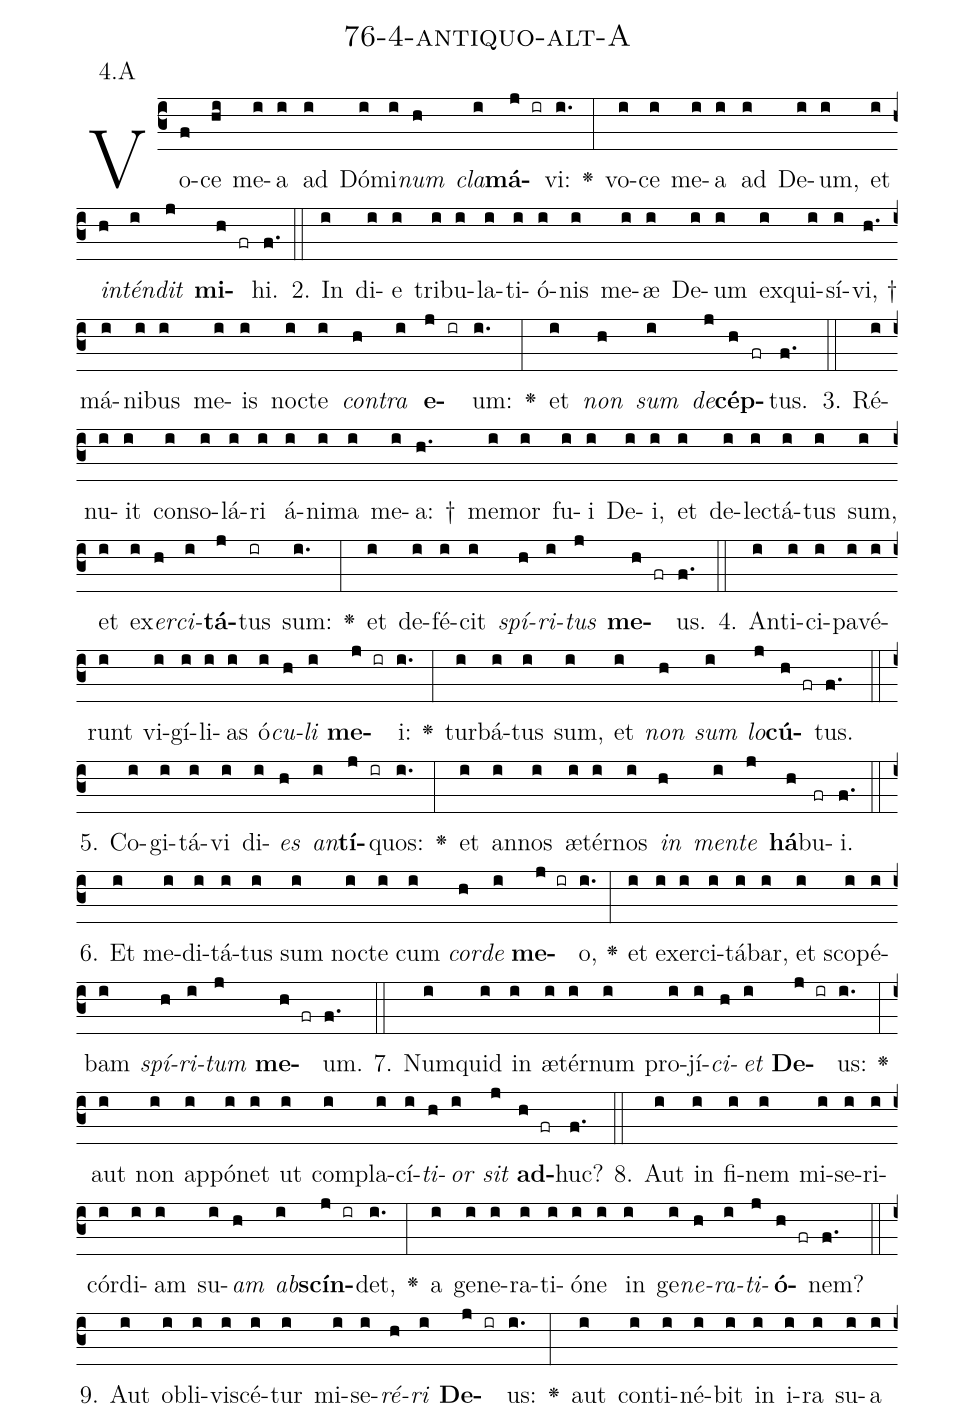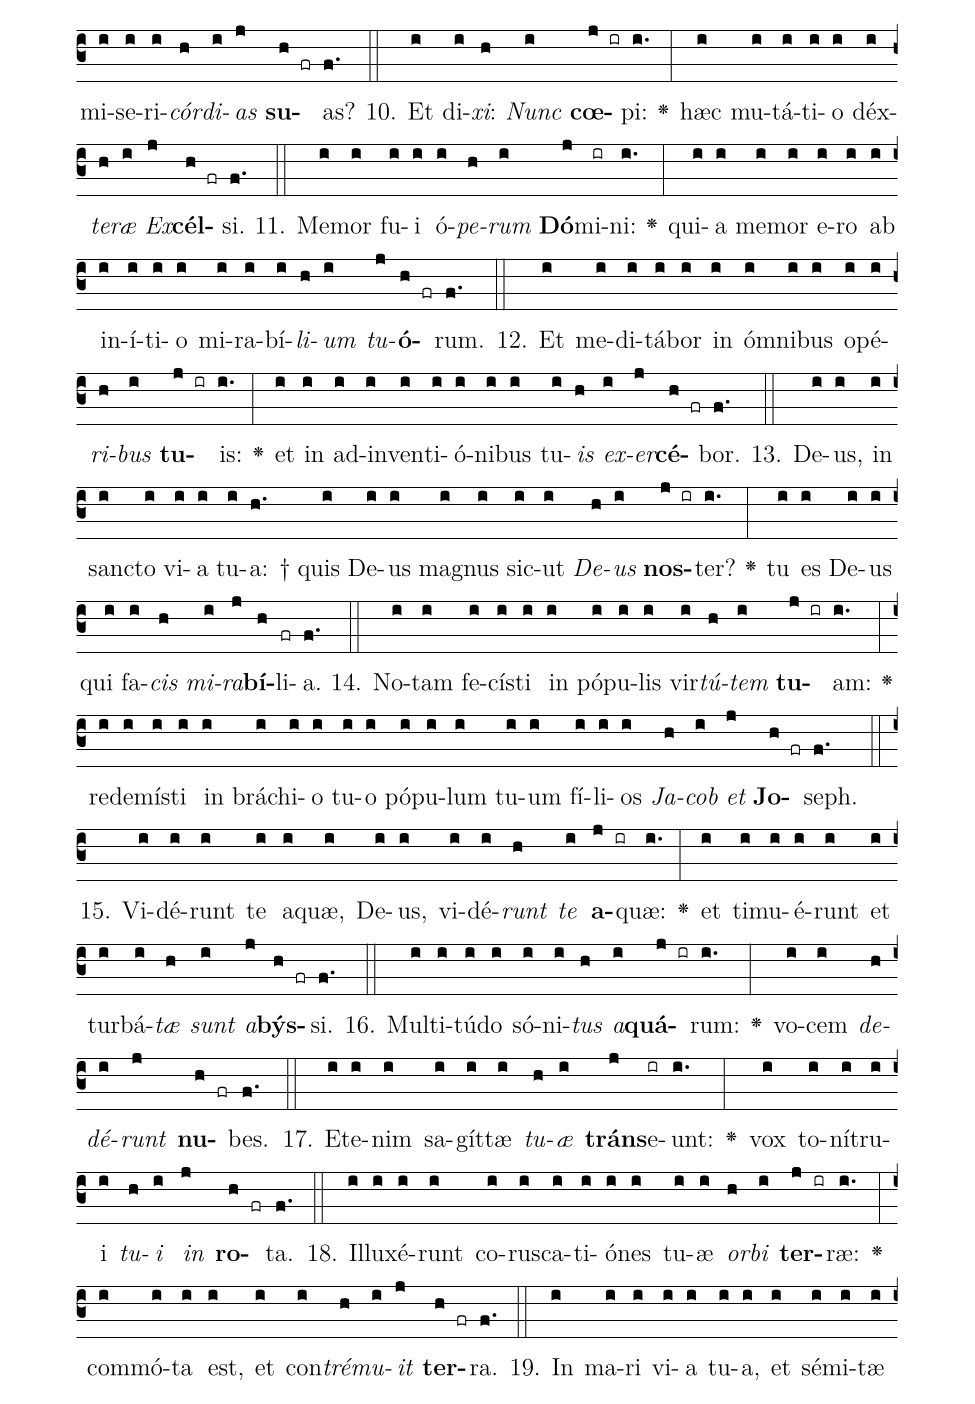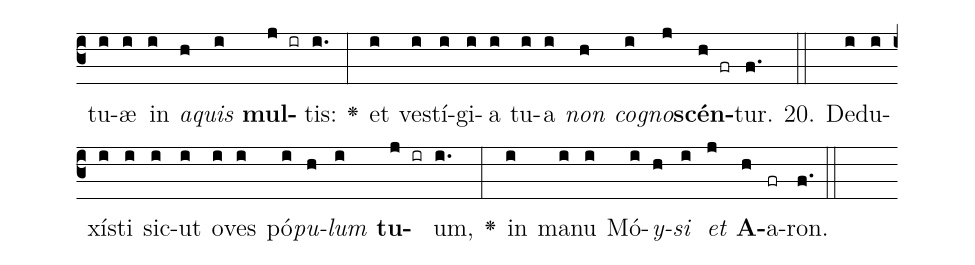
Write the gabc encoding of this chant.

name: 76-4-antiquo-alt-A;
annotation: 4.A;
%%
(c3)Vo(f)ce(hi) me(i)a(i) ad(i) Dó(i)mi(i)<i>num</i>(h) <i>cla</i>(i)<b>má</b>(j ir)vi:(i.) <v>\greheightstar</v>(:) vo(i)ce(i) me(i)a(i) ad(i) De(i)um,(i) et(i) <i>in</i>(h)<i>tén</i>(i)<i>dit</i>(j) <b>mi</b>(h fr)hi.(f.) (::)
2. In(i) di(i)e(i) tri(i)bu(i)la(i)ti(i)ó(i)nis(i) me(i)æ(i) De(i)um(i) ex(i)qui(i)sí(i)vi, †(h.) má(i)ni(i)bus(i) me(i)is(i) noc(i)te(i) <i>con</i>(h)<i>tra</i>(i) <b>e</b>(j ir)um:(i.) <v>\greheightstar</v>(:) et(i) <i>non</i>(h) <i>sum</i>(i) <i>de</i>(j)<b>cép</b>(h fr)tus.(f.) (::)
3. Ré(i)nu(i)it(i) con(i)so(i)lá(i)ri(i) á(i)ni(i)ma(i) me(i)a: †(h.) me(i)mor(i) fu(i)i(i) De(i)i,(i) et(i) de(i)lec(i)tá(i)tus(i) sum,(i) et(i) ex(i)<i>er</i>(h)<i>ci</i>(i)<b>tá</b>(j)tus(ir) sum:(i.) <v>\greheightstar</v>(:) et(i) de(i)fé(i)cit(i) <i>spí</i>(h)<i>ri</i>(i)<i>tus</i>(j) <b>me</b>(h fr)us.(f.) (::)
4. An(i)ti(i)ci(i)pa(i)vé(i)runt(i) vi(i)gí(i)li(i)as(i) ó(i)<i>cu</i>(h)<i>li</i>(i) <b>me</b>(j ir)i:(i.) <v>\greheightstar</v>(:) tur(i)bá(i)tus(i) sum,(i) et(i) <i>non</i>(h) <i>sum</i>(i) <i>lo</i>(j)<b>cú</b>(h fr)tus.(f.) (::)
5. Co(i)gi(i)tá(i)vi(i) di(i)<i>es</i>(h) <i>an</i>(i)<b>tí</b>(j ir)quos:(i.) <v>\greheightstar</v>(:) et(i) an(i)nos(i) æ(i)tér(i)nos(i) <i>in</i>(h) <i>men</i>(i)<i>te</i>(j) <b>há</b>(h)bu(fr)i.(f.) (::)
6. Et(i) me(i)di(i)tá(i)tus(i) sum(i) noc(i)te(i) cum(i) <i>cor</i>(h)<i>de</i>(i) <b>me</b>(j ir)o,(i.) <v>\greheightstar</v>(:) et(i) ex(i)er(i)ci(i)tá(i)bar,(i) et(i) sco(i)pé(i)bam(i) <i>spí</i>(h)<i>ri</i>(i)<i>tum</i>(j) <b>me</b>(h fr)um.(f.) (::)
7. Num(i)quid(i) in(i) æ(i)tér(i)num(i) pro(i)jí(i)<i>ci</i>(h)<i>et</i>(i) <b>De</b>(j ir)us:(i.) <v>\greheightstar</v>(:) aut(i) non(i) ap(i)pó(i)net(i) ut(i) com(i)pla(i)cí(i)<i>ti</i>(h)<i>or</i>(i) <i>sit</i>(j) <b>ad</b>(h fr)huc?(f.) (::)
8. Aut(i) in(i) fi(i)nem(i) mi(i)se(i)ri(i)cór(i)di(i)am(i) su(i)<i>am</i>(h) <i>ab</i>(i)<b>scín</b>(j ir)det,(i.) <v>\greheightstar</v>(:) a(i) ge(i)ne(i)ra(i)ti(i)ó(i)ne(i) in(i) ge(i)<i>ne</i>(h)<i>ra</i>(i)<i>ti</i>(j)<b>ó</b>(h fr)nem?(f.) (::)
9. Aut(i) ob(i)li(i)vi(i)scé(i)tur(i) mi(i)se(i)<i>ré</i>(h)<i>ri</i>(i) <b>De</b>(j ir)us:(i.) <v>\greheightstar</v>(:) aut(i) con(i)ti(i)né(i)bit(i) in(i) i(i)ra(i) su(i)a(i) mi(i)se(i)ri(i)<i>cór</i>(h)<i>di</i>(i)<i>as</i>(j) <b>su</b>(h fr)as?(f.) (::)
10. Et(i) di(i)<i>xi</i>:(h) <i>Nunc</i>(i) <b>cœ</b>(j ir)pi:(i.) <v>\greheightstar</v>(:) hæc(i) mu(i)tá(i)ti(i)o(i) déx(i)<i>te</i>(h)<i>ræ</i>(i) <i>Ex</i>(j)<b>cél</b>(h fr)si.(f.) (::)
11. Me(i)mor(i) fu(i)i(i) ó(i)<i>pe</i>(h)<i>rum</i>(i) <b>Dó</b>(j)mi(ir)ni:(i.) <v>\greheightstar</v>(:) qui(i)a(i) me(i)mor(i) e(i)ro(i) ab(i) in(i)í(i)ti(i)o(i) mi(i)ra(i)bí(i)<i>li</i>(h)<i>um</i>(i) <i>tu</i>(j)<b>ó</b>(h fr)rum.(f.) (::)
12. Et(i) me(i)di(i)tá(i)bor(i) in(i) óm(i)ni(i)bus(i) o(i)pé(i)<i>ri</i>(h)<i>bus</i>(i) <b>tu</b>(j ir)is:(i.) <v>\greheightstar</v>(:) et(i) in(i) ad(i)in(i)ven(i)ti(i)ó(i)ni(i)bus(i) tu(i)<i>is</i>(h) <i>ex</i>(i)<i>er</i>(j)<b>cé</b>(h fr)bor.(f.) (::)
13. De(i)us,(i) in(i) sanc(i)to(i) vi(i)a(i) tu(i)a: †(h.) quis(i) De(i)us(i) ma(i)gnus(i) sic(i)ut(i) <i>De</i>(h)<i>us</i>(i) <b>nos</b>(j ir)ter?(i.) <v>\greheightstar</v>(:) tu(i) es(i) De(i)us(i) qui(i) fa(i)<i>cis</i>(h) <i>mi</i>(i)<i>ra</i>(j)<b>bí</b>(h)li(fr)a.(f.) (::)
14. No(i)tam(i) fe(i)cís(i)ti(i) in(i) pó(i)pu(i)lis(i) vir(i)<i>tú</i>(h)<i>tem</i>(i) <b>tu</b>(j ir)am:(i.) <v>\greheightstar</v>(:) red(i)e(i)mís(i)ti(i) in(i) brá(i)chi(i)o(i) tu(i)o(i) pó(i)pu(i)lum(i) tu(i)um(i) fí(i)li(i)os(i) <i>Ja</i>(h)<i>cob</i>(i) <i>et</i>(j) <b>Jo</b>(h fr)seph.(f.) (::)
15. Vi(i)dé(i)runt(i) te(i) a(i)quæ,(i) De(i)us,(i) vi(i)dé(i)<i>runt</i>(h) <i>te</i>(i) <b>a</b>(j ir)quæ:(i.) <v>\greheightstar</v>(:) et(i) ti(i)mu(i)é(i)runt(i) et(i) tur(i)bá(i)<i>tæ</i>(h) <i>sunt</i>(i) <i>a</i>(j)<b>býs</b>(h fr)si.(f.) (::)
16. Mul(i)ti(i)tú(i)do(i) só(i)ni(i)<i>tus</i>(h) <i>a</i>(i)<b>quá</b>(j ir)rum:(i.) <v>\greheightstar</v>(:) vo(i)cem(i) <i>de</i>(h)<i>dé</i>(i)<i>runt</i>(j) <b>nu</b>(h fr)bes.(f.) (::)
17. Et(i)e(i)nim(i) sa(i)gít(i)tæ(i) <i>tu</i>(h)<i>æ</i>(i) <b>tráns</b>(j)e(ir)unt:(i.) <v>\greheightstar</v>(:) vox(i) to(i)ní(i)tru(i)i(i) <i>tu</i>(h)<i>i</i>(i) <i>in</i>(j) <b>ro</b>(h fr)ta.(f.) (::)
18. Il(i)lu(i)xé(i)runt(i) co(i)rus(i)ca(i)ti(i)ó(i)nes(i) tu(i)æ(i) <i>or</i>(h)<i>bi</i>(i) <b>ter</b>(j ir)ræ:(i.) <v>\greheightstar</v>(:) com(i)mó(i)ta(i) est,(i) et(i) con(i)<i>tré</i>(h)<i>mu</i>(i)<i>it</i>(j) <b>ter</b>(h fr)ra.(f.) (::)
19. In(i) ma(i)ri(i) vi(i)a(i) tu(i)a,(i) et(i) sé(i)mi(i)tæ(i) tu(i)æ(i) in(i) <i>a</i>(h)<i>quis</i>(i) <b>mul</b>(j ir)tis:(i.) <v>\greheightstar</v>(:) et(i) ves(i)tí(i)gi(i)a(i) tu(i)a(i) <i>non</i>(h) <i>co</i>(i)<i>gno</i>(j)<b>scén</b>(h fr)tur.(f.) (::)
20. De(i)du(i)xís(i)ti(i) sic(i)ut(i) o(i)ves(i) pó(i)<i>pu</i>(h)<i>lum</i>(i) <b>tu</b>(j ir)um,(i.) <v>\greheightstar</v>(:) in(i) ma(i)nu(i) Mó(i)<i>y</i>(h)<i>si</i>(i) <i>et</i>(j) <b>A</b>(h)a(fr)ron.(f.) (::)
